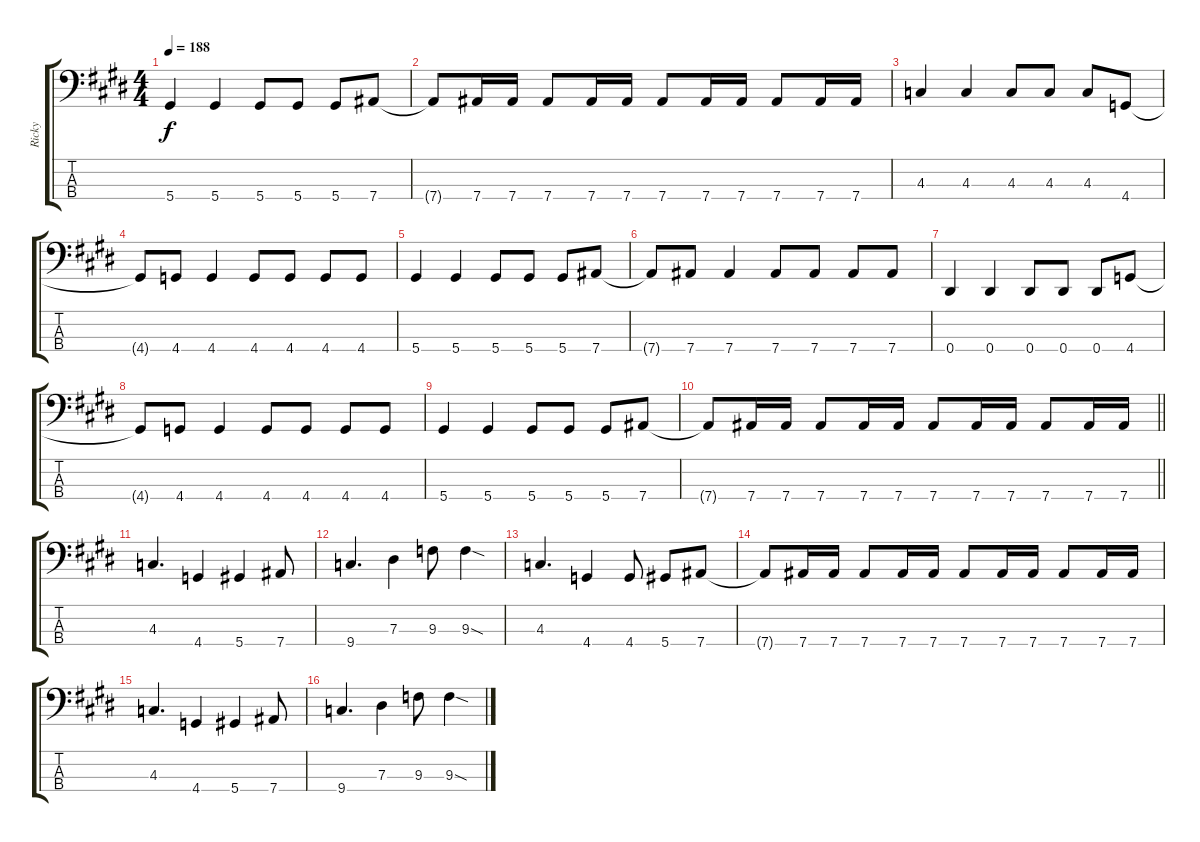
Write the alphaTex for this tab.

\track ("Ricky" "Ricky") {instrument electricbasspick}
\staff {score tabs}
\tuning (Gb2 Db2 Ab1 Eb1) {hide}
\ts (4 4)
\tempo 188
\clef f4
\ks e
5.4.4{dy f} 5.4.4 5.4.8 5.4.8 5.4.8 7.4.8 |
7.4{t}.8 7.4.16 7.4.16 7.4.8 7.4.16 7.4.16 7.4.8 7.4.16 7.4.16 7.4.8 7.4.16 7.4.16 |
4.3.4 4.3.4 4.3.8 4.3.8 4.3.8 4.4.8 |
4.4{t}.8 4.4.8 4.4.4 4.4.8 4.4.8 4.4.8 4.4.8 |
5.4.4 5.4.4 5.4.8 5.4.8 5.4.8 7.4.8 |
7.4{t}.8 7.4.8 7.4.4 7.4.8 7.4.8 7.4.8 7.4.8 |
0.4.4 0.4.4 0.4.8 0.4.8 0.4.8 4.4.8 |
4.4{t}.8 4.4.8 4.4.4 4.4.8 4.4.8 4.4.8 4.4.8 |
5.4.4 5.4.4 5.4.8 5.4.8 5.4.8 7.4.8 |
\barLineRight lightlight
7.4{t}.8 7.4.16 7.4.16 7.4.8 7.4.16 7.4.16 7.4.8 7.4.16 7.4.16 7.4.8 7.4.16 7.4.16 |
4.3.4{d} 4.4.4 5.4.4 7.4.8 |
9.4.4{d} 7.3.4 9.3.8 9.3{sod}.4 |
4.3.4{d} 4.4.4 4.4.8 5.4.8 7.4.8 |
7.4{t}.8 7.4.16 7.4.16 7.4.8 7.4.16 7.4.16 7.4.8 7.4.16 7.4.16 7.4.8 7.4.16 7.4.16 |
4.3.4{d} 4.4.4 5.4.4 7.4.8 |
9.4.4{d} 7.3.4 9.3.8 9.3{sod}.4
